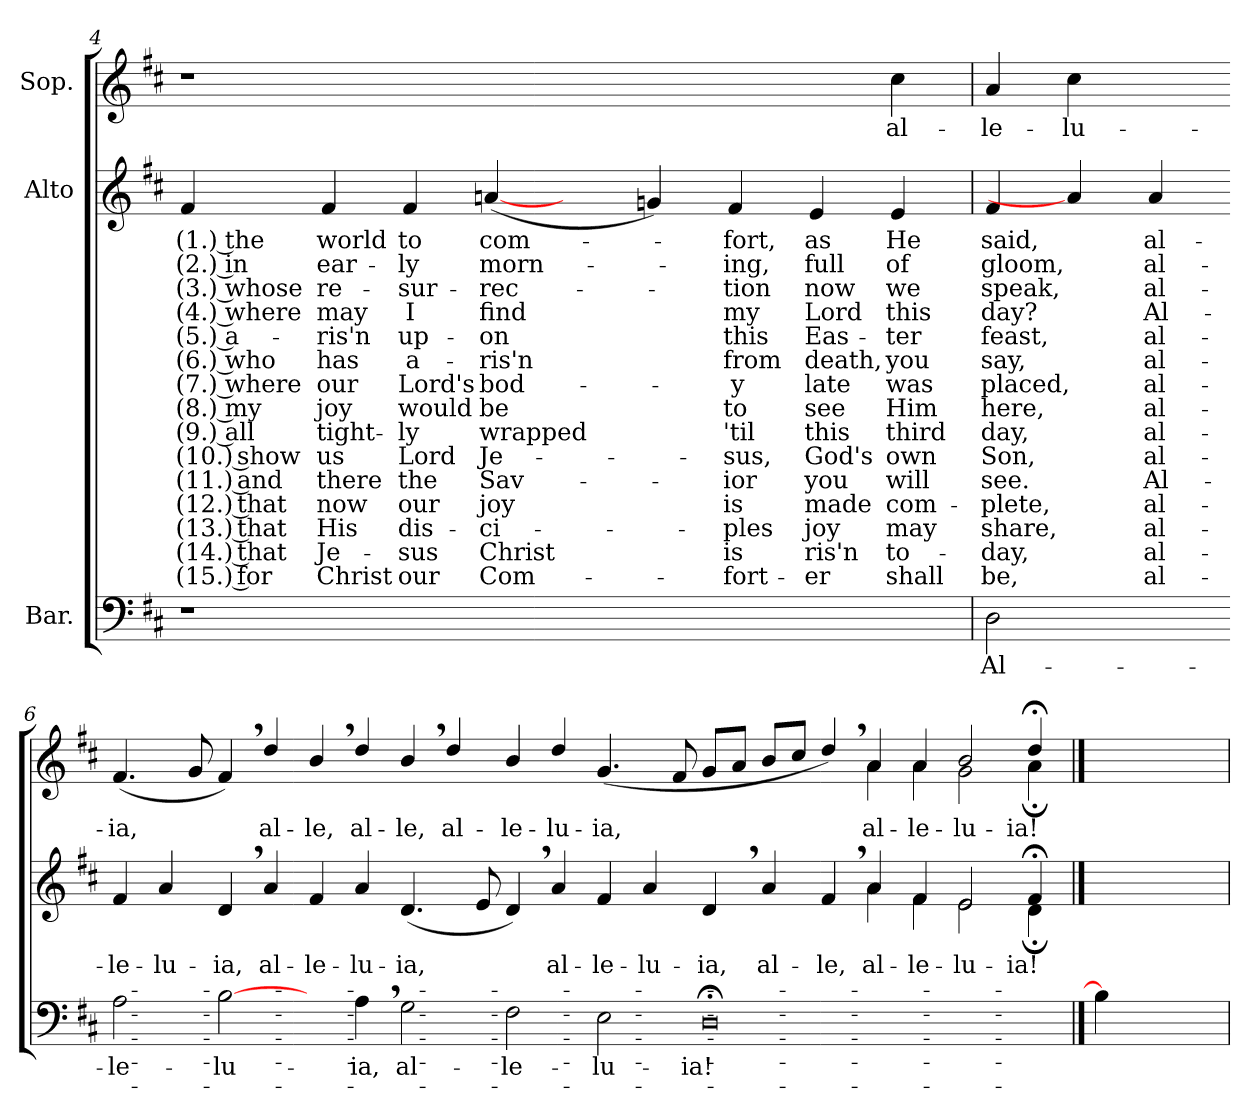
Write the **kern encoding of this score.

**kern	**text	**kern	**text	**text	**text	**text	**text	**text	**text	**text	**text	**text	**text	**text	**text	**text	**text	**kern	**text
*part3	*part3	*part2	*part2	*part2	*part2	*part2	*part2	*part2	*part2	*part2	*part2	*part2	*part2	*part2	*part2	*part2	*part2	*part1	*part1
*staff3	*staff3	*staff2	*staff2	*staff2	*staff2	*staff2	*staff2	*staff2	*staff2	*staff2	*staff2	*staff2	*staff2	*staff2	*staff2	*staff2	*staff2	*staff1	*staff1
*I"Bar.	*	*I"Alto	*	*	*	*	*	*	*	*	*	*	*	*	*	*	*	*I"Sop.	*
!!LO:PB:g=z
*clefF4	*	*clefG2	*	*	*	*	*	*	*	*	*	*	*	*	*	*	*	*clefG2	*
*k[f#c#]	*	*k[f#c#]	*	*	*	*	*	*	*	*	*	*	*	*	*	*	*	*k[f#c#]	*
*D:	*	*D:	*	*	*	*	*	*	*	*	*	*	*	*	*	*	*	*D:	*
=4	=4	=4	=4	=4	=4	=4	=4	=4	=4	=4	=4	=4	=4	=4	=4	=4	=4	=4	=4
!	!	!	!LO:LY:b	!LO:LY:b	!LO:LY:b	!LO:LY:b	!LO:LY:b	!LO:LY:b	!LO:LY:b	!LO:LY:b	!LO:LY:b	!LO:LY:b	!LO:LY:b	!LO:LY:b	!LO:LY:b	!LO:LY:b	!LO:LY:b	!	!
1r	.	4f#/	(1.) the	(2.) in	(3.) whose	(4.) where	(5.) a-	(6.) who	(7.) where	(8.) my	(9.) all	(10.) show	(11.) and	(12.) that	(13.) that	(14.) that	(15.) for	1r	.
!	!	!	!LO:LY:b	!LO:LY:b	!LO:LY:b	!LO:LY:b	!LO:LY:b	!LO:LY:b	!LO:LY:b	!LO:LY:b	!LO:LY:b	!LO:LY:b	!LO:LY:b	!LO:LY:b	!LO:LY:b	!LO:LY:b	!LO:LY:b	!	!
.	.	4f#/	world	ear-	re-	may	-ris'n	has	our	joy	tight-	us	there	now	His	Je-	Christ	.	.
!	!	!	!LO:LY:b	!LO:LY:b	!LO:LY:b	!LO:LY:b	!LO:LY:b	!LO:LY:b	!LO:LY:b	!LO:LY:b	!LO:LY:b	!LO:LY:b	!LO:LY:b	!LO:LY:b	!LO:LY:b	!LO:LY:b	!LO:LY:b	!	!
.	.	4f#/	to	-ly	-sur-	I	up-	a-	Lord's	would	-ly	Lord	the	our	dis-	-sus	our	.	.
!	!	!	!LO:LY:b	!LO:LY:b	!LO:LY:b	!LO:LY:b	!LO:LY:b	!LO:LY:b	!LO:LY:b	!LO:LY:b	!LO:LY:b	!LO:LY:b	!LO:LY:b	!LO:LY:b	!LO:LY:b	!LO:LY:b	!LO:LY:b	!	!
.	.	(<[4an/	com-	morn-	-rec-	find	-on	-ris'n	bod-	be	wrapped	Je-	Sav-	joy	-ci-	Christ	Com-	.	.
1ryy	.	4ryy	.	.	.	.	.	.	.	.	.	.	.	.	.	.	.	4ryy	.
.	.	4gn/)	.	.	.	.	.	.	.	.	.	.	.	.	.	.	.	4ryy	.
!	!	!	!LO:LY:b	!LO:LY:b	!LO:LY:b	!LO:LY:b	!LO:LY:b	!LO:LY:b	!LO:LY:b	!LO:LY:b	!LO:LY:b	!LO:LY:b	!LO:LY:b	!LO:LY:b	!LO:LY:b	!LO:LY:b	!LO:LY:b	!	!
.	.	4f#/	-fort,	-ing,	-tion	my	this	from	-y	to	'til	-sus,	-ior	is	-ples	is	-fort-	4ryy	.
!	!	!	!LO:LY:b	!LO:LY:b	!LO:LY:b	!LO:LY:b	!LO:LY:b	!LO:LY:b	!LO:LY:b	!LO:LY:b	!LO:LY:b	!LO:LY:b	!LO:LY:b	!LO:LY:b	!LO:LY:b	!LO:LY:b	!LO:LY:b	!	!
.	.	4e/	as	full	now	Lord	Eas-	death,	late	see	this	God's	you	made	joy	ris'n	-er	4ryy	.
!	!	!	!LO:LY:b	!LO:LY:b	!LO:LY:b	!LO:LY:b	!LO:LY:b	!LO:LY:b	!LO:LY:b	!LO:LY:b	!LO:LY:b	!LO:LY:b	!LO:LY:b	!LO:LY:b	!LO:LY:b	!LO:LY:b	!LO:LY:b	!	!
!	!	!	!	!	!	!	!	!	!	!	!	!	!	!	!	!	!	!	!LO:LY:b
4ryy	.	4e/	He	of	we	this	-ter	you	was	Him	third	own	will	com-	may	to-	shall	4cc#\	al-
=5	=5	=5	=5	=5	=5	=5	=5	=5	=5	=5	=5	=5	=5	=5	=5	=5	=5	=5	=5
!	!LO:LY:b	!	!	!	!	!	!	!	!	!	!	!	!	!	!	!	!	!	!
!	!	!	!LO:LY:b	!LO:LY:b	!LO:LY:b	!LO:LY:b	!LO:LY:b	!LO:LY:b	!LO:LY:b	!LO:LY:b	!LO:LY:b	!LO:LY:b	!LO:LY:b	!LO:LY:b	!LO:LY:b	!LO:LY:b	!LO:LY:b	!	!
!	!	!	!	!	!	!	!	!	!	!	!	!	!	!	!	!	!	!	!LO:LY:b
2D\	Al-	4f#/	said,	gloom,	speak,	day?	feast,	say,	placed,	here,	day,	Son,	see.	-plete,	share,	-day,	be,	4a/	-le-
!	!	!	!	!	!	!	!	!	!	!	!	!	!	!	!	!	!	!	!LO:LY:b
.	.	4a/]	.	.	.	.	.	.	.	.	.	.	.	.	.	.	.	4cc#\	-lu-
!	!	!	!LO:LY:b	!LO:LY:b	!LO:LY:b	!LO:LY:b	!LO:LY:b	!LO:LY:b	!LO:LY:b	!LO:LY:b	!LO:LY:b	!LO:LY:b	!LO:LY:b	!LO:LY:b	!LO:LY:b	!LO:LY:b	!LO:LY:b	!	!
4ryy	.	4a/	al-	al­-	al­-	Al­-	al­-	al­-	al­-	al­-	al­-	al­-	Al­-	al­-	al­-	al­-	al­-	4ryy	.
!!LO:LB:g=z
=6-	=6-	=6-	=6-	=6-	=6-	=6-	=6-	=6-	=6-	=6-	=6-	=6-	=6-	=6-	=6-	=6-	=6-	=6-	=6-
!	!LO:LY:b	!	!	!	!	!	!	!	!	!	!	!	!	!	!	!	!	!	!
!	!	!	!LO:LY:b	!	!	!	!	!	!	!	!	!	!	!	!	!	!	!	!
*	*	*^	*	*	*	*	*	*	*	*	*	*	*	*	*	*	*	*	*
!	!	!	!	!	!	!	!	!	!	!	!	!	!	!	!	!	!	!	!	!LO:LY:b
*	*	*	*	*	*	*	*	*	*	*	*	*	*	*	*	*	*	*	*^	*
2A\	-le-	4f#/	1ryy	-le-	.	.	.	.	.	.	.	.	.	.	.	.	.	.	(>4.f#/	1ryy	-ia,
!	!	!	!	!LO:LY:b	!	!	!	!	!	!	!	!	!	!	!	!	!	!	!	!	!
.	.	4a/	.	-lu-	.	.	.	.	.	.	.	.	.	.	.	.	.	.	.	.	.
.	.	.	.	.	.	.	.	.	.	.	.	.	.	.	.	.	.	.	8g/	.	.
!	!LO:LY:b	!	!	!	!	!	!	!	!	!	!	!	!	!	!	!	!	!	!	!	!
!	!	!	!	!LO:LY:b	!	!	!	!	!	!	!	!	!	!	!	!	!	!	!	!	!
[2B\	-lu-	4d,>/	.	-ia,	.	.	.	.	.	.	.	.	.	.	.	.	.	.	4f#,>/)	.	.
!	!	!	!	!LO:LY:b	!	!	!	!	!	!	!	!	!	!	!	!	!	!	!	!	!
!	!	!	!	!	!	!	!	!	!	!	!	!	!	!	!	!	!	!	!	!	!LO:LY:b
.	.	4a/	.	al-	.	.	.	.	.	.	.	.	.	.	.	.	.	.	4dd/	.	al-
!	!	!	!	!LO:LY:b	!	!	!	!	!	!	!	!	!	!	!	!	!	!	!	!	!
!	!	!	!	!	!	!	!	!	!	!	!	!	!	!	!	!	!	!	!	!	!LO:LY:b
4ryy	.	4f#/	1ryy	-le-	.	.	.	.	.	.	.	.	.	.	.	.	.	.	4b,>/	1ryy	-le­,
!	!LO:LY:b	!	!	!	!	!	!	!	!	!	!	!	!	!	!	!	!	!	!	!	!
!	!	!	!	!LO:LY:b	!	!	!	!	!	!	!	!	!	!	!	!	!	!	!	!	!
!	!	!	!	!	!	!	!	!	!	!	!	!	!	!	!	!	!	!	!	!	!LO:LY:b
4A,>\	-ia,	4a/	.	-lu-	.	.	.	.	.	.	.	.	.	.	.	.	.	.	4dd/	.	al-
!	!LO:LY:b	!	!	!	!	!	!	!	!	!	!	!	!	!	!	!	!	!	!	!	!
!	!	!	!	!LO:LY:b	!	!	!	!	!	!	!	!	!	!	!	!	!	!	!	!	!
!	!	!	!	!	!	!	!	!	!	!	!	!	!	!	!	!	!	!	!	!	!LO:LY:b
2G\	al-	(4.d/	.	-ia,	.	.	.	.	.	.	.	.	.	.	.	.	.	.	4b,>/	.	-le­,
!	!	!	!	!	!	!	!	!	!	!	!	!	!	!	!	!	!	!	!	!	!LO:LY:b
.	.	.	.	.	.	.	.	.	.	.	.	.	.	.	.	.	.	.	4dd/	.	al-
.	.	8e/	.	.	.	.	.	.	.	.	.	.	.	.	.	.	.	.	.	.	.
!	!LO:LY:b	!	!	!	!	!	!	!	!	!	!	!	!	!	!	!	!	!	!	!	!
!	!	!	!	!	!	!	!	!	!	!	!	!	!	!	!	!	!	!	!	!	!LO:LY:b
2F#\	-le-	4d,>/)	1ryy	.	.	.	.	.	.	.	.	.	.	.	.	.	.	.	4b/	1ryy	-le-
!	!	!	!	!LO:LY:b	!	!	!	!	!	!	!	!	!	!	!	!	!	!	!	!	!
!	!	!	!	!	!	!	!	!	!	!	!	!	!	!	!	!	!	!	!	!	!LO:LY:b
.	.	4a/	.	al-	.	.	.	.	.	.	.	.	.	.	.	.	.	.	4dd/	.	-lu-
!	!LO:LY:b	!	!	!	!	!	!	!	!	!	!	!	!	!	!	!	!	!	!	!	!
!	!	!	!	!LO:LY:b	!	!	!	!	!	!	!	!	!	!	!	!	!	!	!	!	!
!	!	!	!	!	!	!	!	!	!	!	!	!	!	!	!	!	!	!	!	!	!LO:LY:b
2E\	-lu-	4f#/	.	-le-	.	.	.	.	.	.	.	.	.	.	.	.	.	.	(4.g/	.	-ia,
!	!	!	!	!LO:LY:b	!	!	!	!	!	!	!	!	!	!	!	!	!	!	!	!	!
.	.	4a/	.	-lu-	.	.	.	.	.	.	.	.	.	.	.	.	.	.	.	.	.
.	.	.	.	.	.	.	.	.	.	.	.	.	.	.	.	.	.	.	8f#/	.	.
!	!LO:LY:b	!	!	!	!	!	!	!	!	!	!	!	!	!	!	!	!	!	!	!	!
!	!	!	!	!LO:LY:b	!	!	!	!	!	!	!	!	!	!	!	!	!	!	!	!	!
0D;<	-ia!	4d,>/	2ryy	-ia,	.	.	.	.	.	.	.	.	.	.	.	.	.	.	8g/L	2ryy	.
.	.	.	.	.	.	.	.	.	.	.	.	.	.	.	.	.	.	.	8a/J	.	.
!	!	!	!	!LO:LY:b	!	!	!	!	!	!	!	!	!	!	!	!	!	!	!	!	!
.	.	4a/	.	al-	.	.	.	.	.	.	.	.	.	.	.	.	.	.	8b/L	.	.
.	.	.	.	.	.	.	.	.	.	.	.	.	.	.	.	.	.	.	8cc#/J	.	.
!	!	!	!	!LO:LY:b	!	!	!	!	!	!	!	!	!	!	!	!	!	!	!	!	!
.	.	4f#,>/	4ryy	-le­,	.	.	.	.	.	.	.	.	.	.	.	.	.	.	4dd,>/)	4ryy	.
!	!	!	!	!LO:LY:b	!	!	!	!	!	!	!	!	!	!	!	!	!	!	!	!	!
!	!	!	!	!	!	!	!	!	!	!	!	!	!	!	!	!	!	!	!	!	!LO:LY:b
.	.	4a/	4a\	al-	.	.	.	.	.	.	.	.	.	.	.	.	.	.	4a/	4a\	al-
!	!	!	!	!LO:LY:b	!	!	!	!	!	!	!	!	!	!	!	!	!	!	!	!	!
!	!	!	!	!	!	!	!	!	!	!	!	!	!	!	!	!	!	!	!	!	!LO:LY:b
.	.	4f#/	4f#\	-le-	.	.	.	.	.	.	.	.	.	.	.	.	.	.	4a/	4a\	-le-
!	!	!	!	!LO:LY:b	!	!	!	!	!	!	!	!	!	!	!	!	!	!	!	!	!
!	!	!	!	!	!	!	!	!	!	!	!	!	!	!	!	!	!	!	!	!	!LO:LY:b
.	.	2e/	2e\	-lu-	.	.	.	.	.	.	.	.	.	.	.	.	.	.	2b/	2g\	-lu-
!	!	!	!	!LO:LY:b	!	!	!	!	!	!	!	!	!	!	!	!	!	!	!	!	!
!	!	!	!	!	!	!	!	!	!	!	!	!	!	!	!	!	!	!	!	!	!LO:LY:b
.	.	4f#;</	4d;\	-ia!	.	.	.	.	.	.	.	.	.	.	.	.	.	.	4dd;</	4a;\	-ia!
*	*	*v	*v	*	*	*	*	*	*	*	*	*	*	*	*	*	*	*	*	*	*
*	*	*	*	*	*	*	*	*	*	*	*	*	*	*	*	*	*	*v	*v	*
==7	==7	==7	==7	==7	==7	==7	==7	==7	==7	==7	==7	==7	==7	==7	==7	==7	==7	==7	==7
4B\]	.	1ryy	.	.	.	.	.	.	.	.	.	.	.	.	.	.	.	1ryy	.
2.ryy	.	.	.	.	.	.	.	.	.	.	.	.	.	.	.	.	.	.	.
=	=	=	=	=	=	=	=	=	=	=	=	=	=	=	=	=	=	=	=
*-	*-	*-	*-	*-	*-	*-	*-	*-	*-	*-	*-	*-	*-	*-	*-	*-	*-	*-	*-
